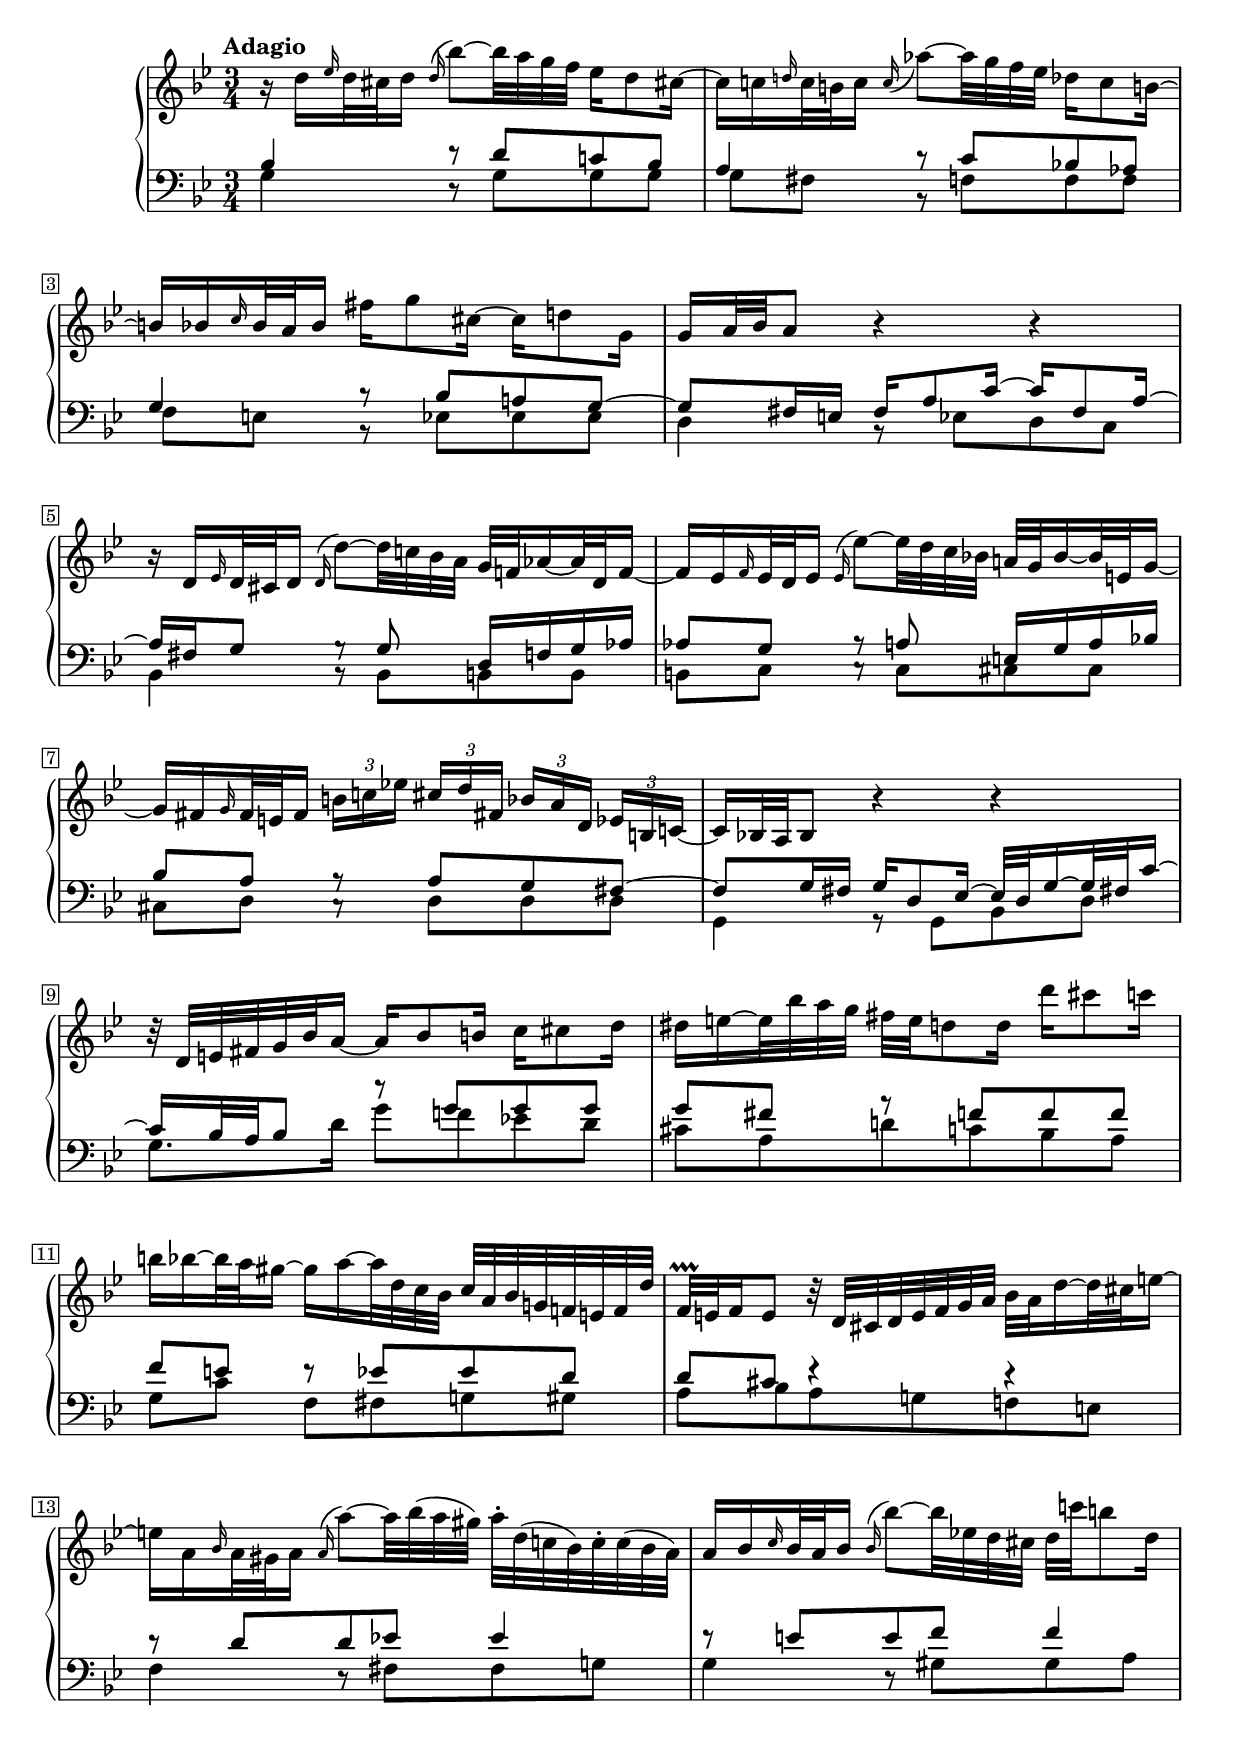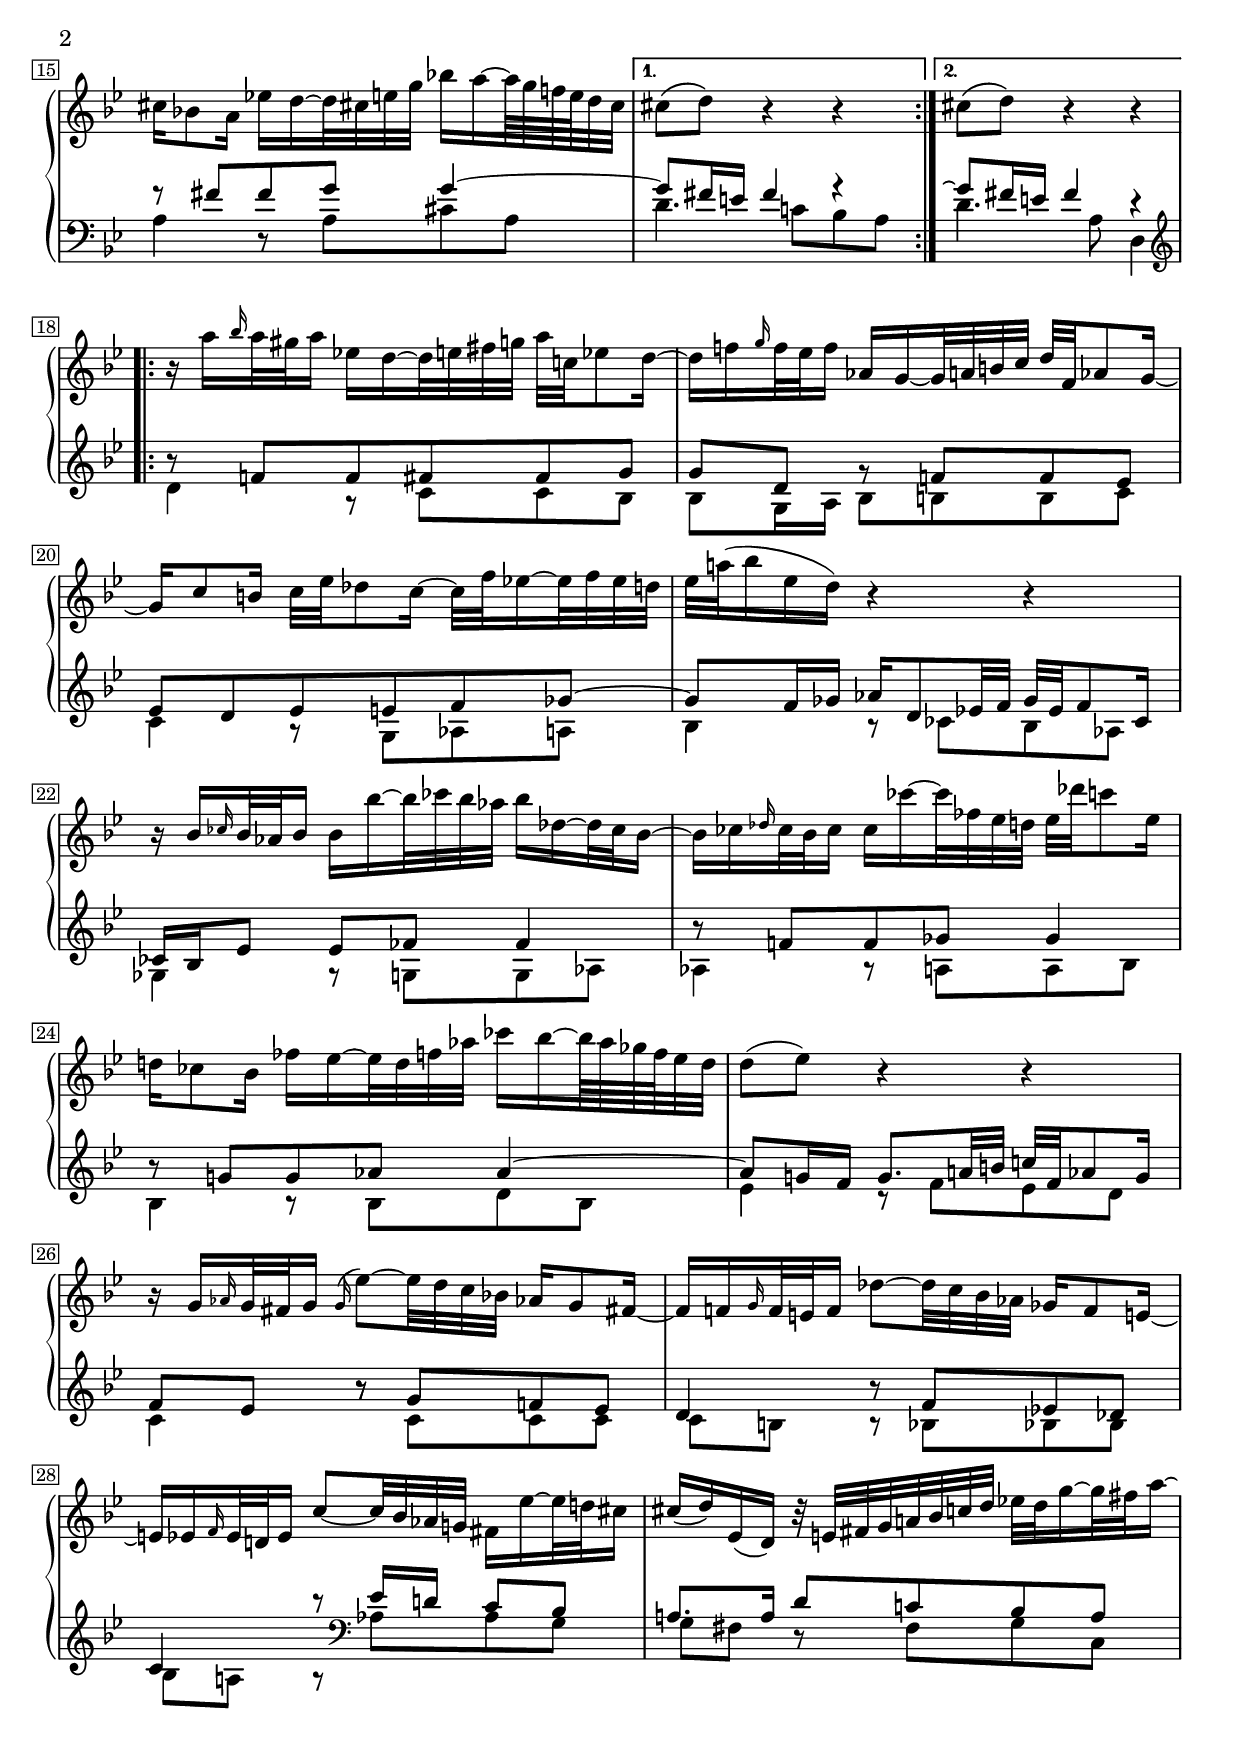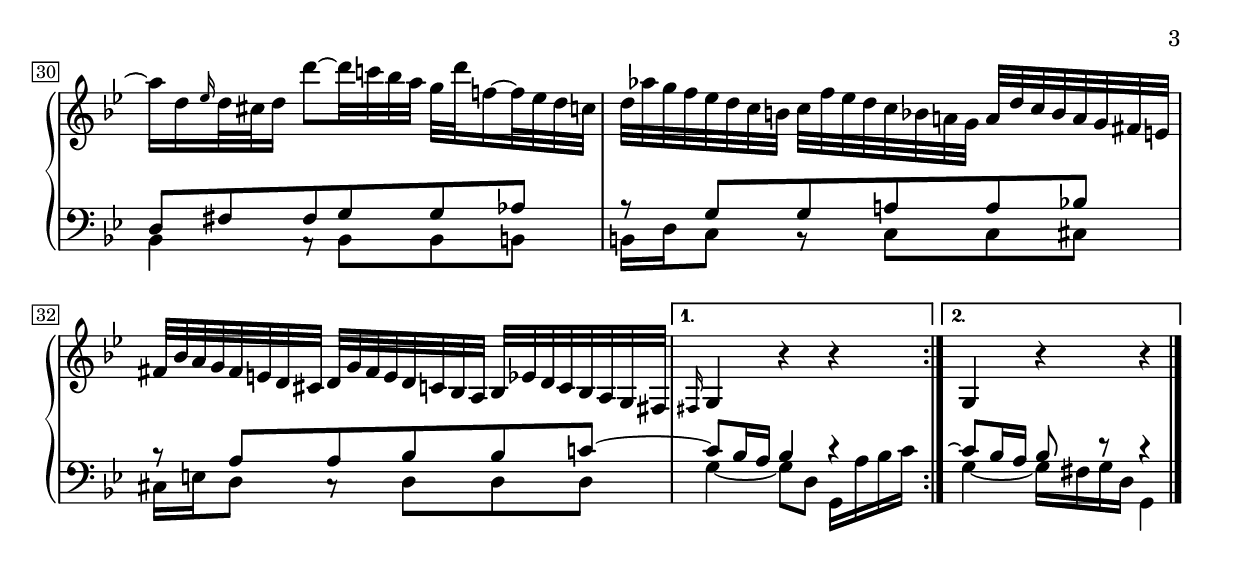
Global = {
  \key g \minor
  \time 3/4
  \include "../global.ly"
}

Sopran = \context Voice = "one" \relative c'' {
  \voiceOne
  \override MultiMeasureRest.staff-position = #0
  \override Rest.staff-position = #0
  \stemNeutral\tieNeutral
  \tempo "Adagio"
  \repeat volta 2 {
  %1
  | r16 d[ \once\stemUp \grace es d32 cis d16] \once\stemUp \appoggiatura d bes'8~[ bes32 a g f]
    es16[ d8 cis!16~]
  | cis[ c \once\stemUp \grace d! c32 b c16]
    \once\stemUp \once\slurDown \appoggiatura c as'8~[ as32 g f es] des16[ c8 b!16~]
  | b[ bes \once\stemUp \grace c bes32 a bes16] fis'[ g8 cis,16~] cis[ d8 g,16]
  | g[ a32 bes a8] r4 r
  %5
  | r16 d,[ \grace ees d32 cis d16]
    \once\stemUp \once\slurUp \appoggiatura d16 d'8~[ d32 c! bes a] g[ f as16~ as32 d, f16~]
  | f[ es \grace f es32 d es16]
    \once\stemUp \once\slurUp \appoggiatura es16 es'8~[ es32 d c bes] a[ g bes16~ bes32 e, g16~]
  | g[ fis \grace g16 fis32 e fis16]
    \tuplet 3/2 { b[ c es!] } \tuplet 3/2 { cis[d fis,!] }
    \tuplet 3/2 { bes[ a d,] } \tuplet 3/2 { es[ b c~] }
  | c[ bes!32 a bes8] r4 r
  | r32 d[ e fis g bes a16~] a[ bes8 b16] c[ cis8 d16]
  %10
  | dis[ e~ e32 bes' a g] fis[ e d8 d16] d'[ cis8 c16]
  | b[ bes~ bes32 a gis16~] gis[ a~ a32 d, c bes] c[ a bes g! f e f d']
  | f,\prallprall[ e f16 e8] r32 d[ cis d e f g a] bes[ a d16~ d32 cis e16~]
  | e[ a, \once\stemUp \grace bes a32 gis a16] \once\stemUp \appoggiatura a a'8~[ a32 bes (a gis )]
    a-.[ d,( c bes) c-. c (bes a )]
  | a16[ bes \once\stemUp \grace c bes32 a bes16]
    \once\stemUp \appoggiatura bes bes'8~[ bes32 es,! d cis] d[ c'! b8 d,16]
  %15
  | cis[ bes!8 a16] es'![ d~ d32 cis! e g] bes16[ a~ a64 g f e d32 cis]
  }
  \alternative {
    { cis8\([ d\)] r4 r }
    { cis8\([ d\)] r4 r }
  }
  \break
  \repeat volta 2 {
  | r16 a'[ \once\stemUp \grace bes a32 gis a16] es![ d~ d32 e fis g] a[ c, es8 d16~]
  | d[ f \once\stemUp \grace g f32 es f16] as,[ g~ g32 a b c] d[ f, as8 g16~]
  %20
  | g[ c8 b16] c32[ es des8 c16~] c32[ f es16~ es32 f es d]
  | es[ a! ( bes16 es, d )] r4 r
  | r16 bes[ \once\stemUp \grace ces bes32 as bes16] bes[ bes'~ bes32 ces bes as]
    bes16[ des,~ des32 ces bes16~]
  | bes[ ces \once\stemUp \grace des16 ces32 bes ces16] ces[ ces'~ ces32 fes, es d] es[ des' c8 es,16]
  | d![ ces8 bes16] fes'[ es~ es32 d f as] ces16[ bes~ bes64 as ges f es32 d]
  %25
  | d8([ es)] r4 r
  | r16 g,[ \grace as g32 fis g16] \appoggiatura g16 es'8~[ es32 d c bes] as!16[ g8 fis!16]~
  | fis[ f \grace g16 f32 e f16] des'8~[ des32 c bes as] ges16[ f8 e!16~]
  | e[ es \grace f es32 d es16] c'8~[ c32 bes as g] fis16[ es'~ es32 d cis16]
  | \slurNeutral cis[(d ) es,( d)] r32 e[ fis g a bes c d] es![ d g16~ g32 fis a16~]
  %30
  | a[ d, \once\stemUp \grace es d32 cis d16] d'8~[ d32 c! bes a] g[ d' f,16~ f32 es d c]
  | d32[ as' g f es d c b] c[ f es d c bes a! g] a[ d c bes a g fis e]
  | fis[ bes a g fis e d cis] d[ g fis e d c bes a] bes[ es d c bes a g fis]
  }
  \alternative {
    { \once\override Stem.length = #8 \grace fis16 g4 r r }
    { g4 r r }
  }
  \fine
}

Tenor = \context Voice = "three" \relative c' {
  \voiceThree
  \override MultiMeasureRest.staff-position = #0
  \override Rest.staff-position = #0
  \repeat volta 2 {
  %1
  | bes4 d8\rest d[ c! bes]
  | a4 c8\rest c[ bes! as]
  | g4 b8\rest bes[ a g~]
  | g[ fis16 e] fis[ a8 c16~] c[ fis,8 a16~]
  | a[ fis g8] g\rest g d16[ f g as]
  %5
  | as8[ g] a\rest a e16[ g a bes]
  | bes8[ a] a\rest a[ g fis~]
  | fis8[ g16 fis] g[ d8 es16~] es32[ d g16~ g32 fis! c'16 ~]
  | c16[ bes32 a bes8] d'8\rest g,[ g g]
  | g8[ fis] a8\rest f[ f f]
  %10
  | f8[ e] e8\rest es[ es d]
  | d8[ cis] e4\rest d\rest
  | d8\rest d[ d es] es4
  | e8\rest e[ e f] f4
  | f8\rest fis8[ fis g] g4~
  }
  \alternative {
    { g8[ fis16 e] fis4 g\rest }
    { g8\repeatTie[ fis16 e] fis4 d4\rest }
  }
  \repeat volta 2 {
  | r8 f[ f fis fis g]
  | g[ d] g\rest f[ f es]
  %20
  | es[ d es e f ges~]
  | ges[ f16 ges] as[ d,8 es32 f] ges[ es f8 ces16]
  | ces[ bes es8] es[ fes] fes4
  | r8 f![ f ges] ges4
  | r8 g![ g as] as4~
  %25
  | as8[ g!16 f] g8.[ a32 b] c[ f, as8 g16]
  | f8[ es] r g[ f es]
  | d4 r8 f[ es des]
  | c4 b''8\rest \clef "bass" es,,16[ d] c8[ bes]
  | a8.[ a16] d8[ c bes a]
  %30
  | d,8[ fis fis g g as]
  | a\rest g[ g a! a bes]
  | b\rest a[ a bes bes c~]
  }
  \alternative {
    { c8[ bes16 a] bes4 c\rest }
    { c8\repeatTie[ bes16 a] bes8 d\rest c4\rest }
  }
  \fine
}

Bass = \context Voice = "four" \relative c' {
  \voiceFour
  \override MultiMeasureRest.staff-position = #0
  \override Rest.staff-position = #0
  \repeat volta 2 {
  %1
  | g4 r8 g[ g g]
  | g[ fis] b,\rest f'[ f f]
  | f[ e] b\rest es[ es es]
  | d4 b8\rest es[ d c]
  | bes4 b8\rest bes[ b b]
  %5
  | b[ c] c\rest c[ cis cis]
  | cis[ d] c\rest d[ d d]
  | g,4 g8\rest g[ bes d]
  | g8.[ d'16] g8[ f! es! d]
  | cis[ a d c bes a]
  %10
  | g[ c] f,[ fis g gis]
  | a[ bes a g f e]
  | f4 r8 fis[ fis g]
  | g4 r8 gis[ gis a]
  | a4 r8 a[ cis a]
  }
  \alternative {
    { d4. c8[ bes a] }
    { d4. a8 d,4 \clef "treble" }
  }
  \repeat volta 2 {
  | d'4 a8\rest c[ c bes]
  | bes8[ g16 a] bes8[ b b c]
  %20
  | c4 a8\rest g[ as a]
  | bes4 b8\rest ces[ bes as]
  | ges4 g8\rest g[ g as]
  | as4 a8\rest a[ a bes]
  | bes4 b8\rest bes[ d bes]
  %25
  | es4 c8\rest f[ es d]
  | c4 r8 c[ c c]
  | c[ b] b\rest bes[ bes! bes]
  | bes[ a!] a\rest \clef "bass" as[ as g]
  | g[ fis] r fis[ g c,]
  %30
  | bes4 a8\rest bes[ bes b]
  | b16[ d c8] b\rest c[ c cis]
  | cis16[ e d8] c\rest d[ d d]
  }
  \alternative {
    { g4~ g8[ d] g,16[ a' bes c] }
    { g4~ g16[ fis g d] g,4 }
  }
  \fine
}

\score {
  \new PianoStaff
  <<
    \accidentalStyle Score.piano
    \context Staff = "upper" <<
      \set Staff.midiInstrument = #"acoustic grand"
      \Global
      \clef treble
      \Sopran
    >>
    \context Staff = "lower" <<
      \set Staff.midiInstrument = #"acoustic grand"
      \Global
      \clef bass
      \Tenor
      \Bass
    >>
  >>
  \header {
    composer = ##f % "Johann Sebastian Bach"
    opus = ##f % "BWV 988"
    title = \markup { \smallCaps "Variatio 25 a 2 Clav." }
    subtitle = ##f
    subsubtitle = ##f
  }
  \layout { }
  \midi { \tempo 4=100 }
}
